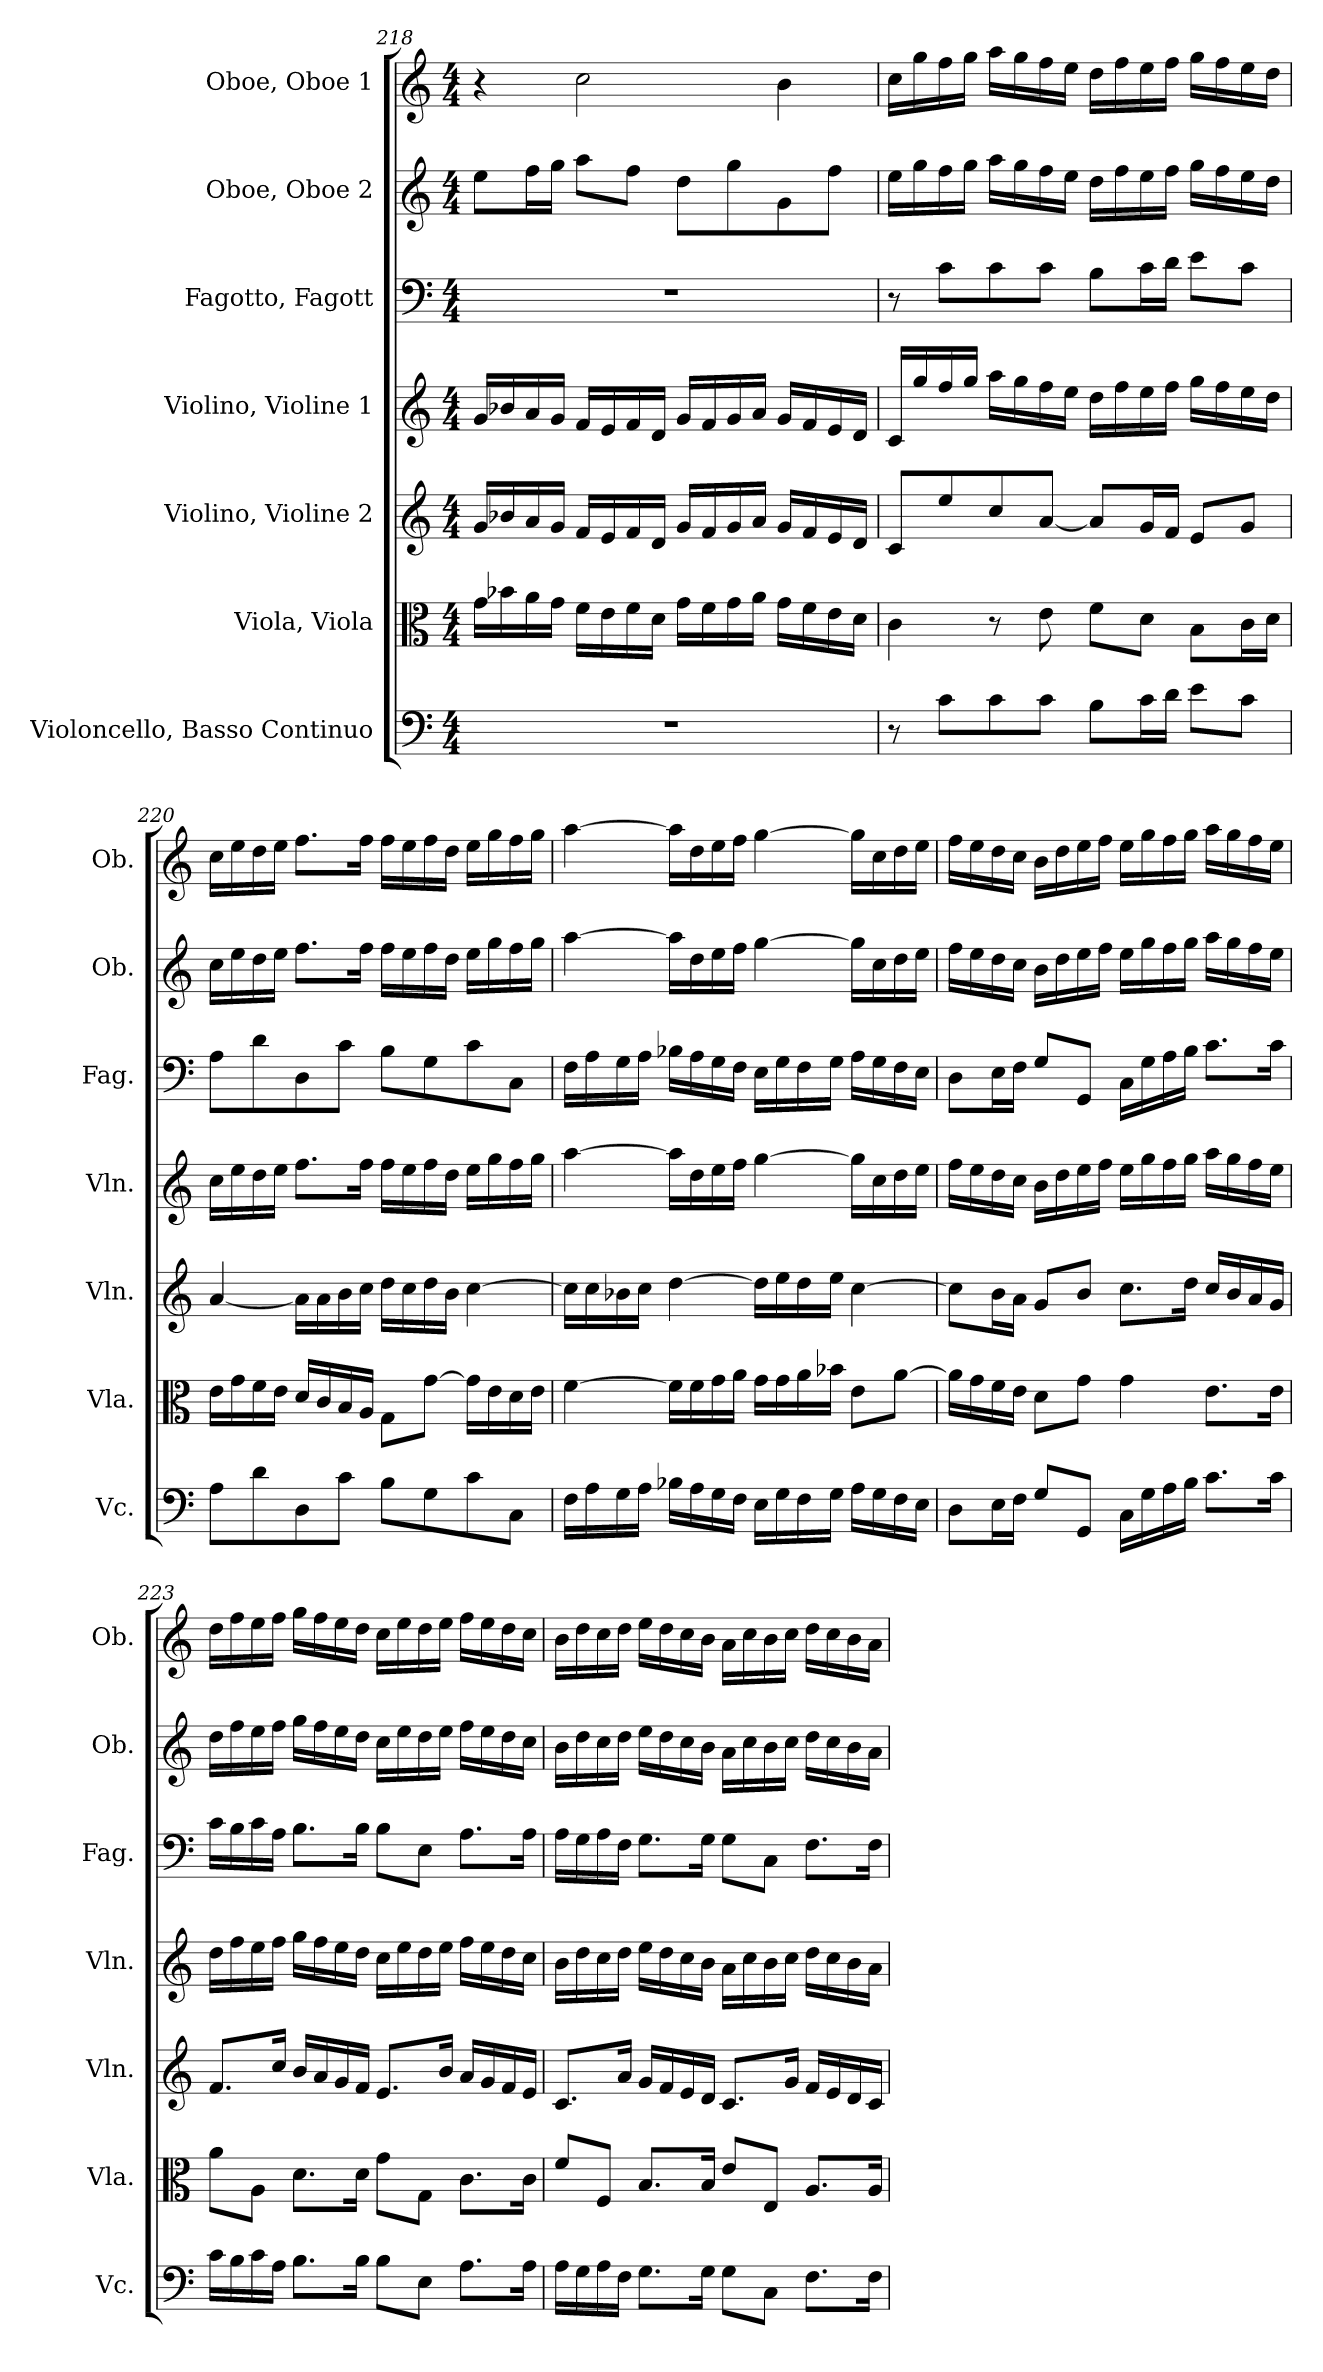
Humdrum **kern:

**kern	**kern	**kern	**kern	**kern	**kern	**kern
*part7	*part6	*part5	*part4	*part3	*part2	*part1
*staff7	*staff6	*staff5	*staff4	*staff3	*staff2	*staff1
*I"Violoncello, Basso Continuo	*I"Viola, Viola	*I"Violino, Violine 2	*I"Violino, Violine 1	*I"Fagotto, Fagott	*I"Oboe, Oboe 2	*I"Oboe, Oboe 1
*I'Vc.	*I'Vla.	*I'Vln.	*I'Vln.	*I'Fag.	*I'Ob.	*I'Ob.
*clefF4	*clefC3	*clefG2	*clefG2	*clefF4	*clefG2	*clefG2
*k[]	*k[]	*k[]	*k[]	*k[]	*k[]	*k[]
*M4/4	*M4/4	*M4/4	*M4/4	*M4/4	*M4/4	*M4/4
=218	=218	=218	=218	=218	=218	=218
1r	16g\LL	16g/LL	16g/LL	1r	8ee\L	4r
.	16b-X\	16b-X/	16b-X/	.	.	.
.	16a\	16a/	16a/	.	16ff\L	.
.	16g\JJ	16g/JJ	16g/JJ	.	16gg\JJ	.
.	16f\LL	16f/LL	16f/LL	.	8aa\L	2cc\
.	16e\	16e/	16e/	.	.	.
.	16f\	16f/	16f/	.	8ff\J	.
.	16d\JJ	16d/JJ	16d/JJ	.	.	.
.	16g\LL	16g/LL	16g/LL	.	8dd\L	.
.	16f\	16f/	16f/	.	.	.
.	16g\	16g/	16g/	.	8gg\	.
.	16a\JJ	16a/JJ	16a/JJ	.	.	.
.	16g\LL	16g/LL	16g/LL	.	8g\	4b\
.	16f\	16f/	16f/	.	.	.
.	16e\	16e/	16e/	.	8ff\J	.
.	16d\JJ	16d/JJ	16d/JJ	.	.	.
!!LO:PB:g=z
=219	=219	=219	=219	=219	=219	=219
8r	4c\	8c/L	16c/LL	8r	16ee\LL	16cc\LL
.	.	.	16gg/	.	16gg\	16gg\
8c\L	.	8ee/	16ff/	8c\L	16ff\	16ff\
.	.	.	16gg/JJ	.	16gg\JJ	16gg\JJ
8c\	8r	8cc/	16aa\LL	8c\	16aa\LL	16aa\LL
.	.	.	16gg\	.	16gg\	16gg\
8c\J	8e\	[8a/J	16ff\	8c\J	16ff\	16ff\
.	.	.	16ee\JJ	.	16ee\JJ	16ee\JJ
8B\L	8f\L	8a/L]	16dd\LL	8B\L	16dd\LL	16dd\LL
.	.	.	16ff\	.	16ff\	16ff\
16c\L	8d\J	16g/L	16ee\	16c\L	16ee\	16ee\
16d\JJ	.	16f/JJ	16ff\JJ	16d\JJ	16ff\JJ	16ff\JJ
8e\L	8B\L	8e/L	16gg\LL	8e\L	16gg\LL	16gg\LL
.	.	.	16ff\	.	16ff\	16ff\
8c\J	16c\L	8g/J	16ee\	8c\J	16ee\	16ee\
.	16d\JJ	.	16dd\JJ	.	16dd\JJ	16dd\JJ
=220	=220	=220	=220	=220	=220	=220
8A\L	16e\LL	[4a/	16cc\LL	8A\L	16cc\LL	16cc\LL
.	16g\	.	16ee\	.	16ee\	16ee\
8d\	16f\	.	16dd\	8d\	16dd\	16dd\
.	16e\JJ	.	16ee\JJ	.	16ee\JJ	16ee\JJ
8D\	16d/LL	16a\LL]	8.ff\L	8D\	8.ff\L	8.ff\L
.	16c/	16a\	.	.	.	.
8c\J	16B/	16b\	.	8c\J	.	.
.	16A/JJ	16cc\JJ	16ff\Jk	.	16ff\Jk	16ff\Jk
8B\L	8G\L	16dd\LL	16ff\LL	8B\L	16ff\LL	16ff\LL
.	.	16cc\	16ee\	.	16ee\	16ee\
8G\	[8g\J	16dd\	16ff\	8G\	16ff\	16ff\
.	.	16b\JJ	16dd\JJ	.	16dd\JJ	16dd\JJ
8c\	16g\LL]	[4cc\	16ee\LL	8c\	16ee\LL	16ee\LL
.	16e\	.	16gg\	.	16gg\	16gg\
8C\J	16d\	.	16ff\	8C\J	16ff\	16ff\
.	16e\JJ	.	16gg\JJ	.	16gg\JJ	16gg\JJ
!!LO:PB:g=z
=221	=221	=221	=221	=221	=221	=221
16F\LL	[4f\	16cc\LL]	[4aa\	16F\LL	[4aa\	[4aa\
16A\	.	16cc\	.	16A\	.	.
16G\	.	16b-X\	.	16G\	.	.
16A\JJ	.	16cc\JJ	.	16A\JJ	.	.
16B-X\LL	16f\LL]	[4dd\	16aa\LL]	16B-X\LL	16aa\LL]	16aa\LL]
16A\	16f\	.	16dd\	16A\	16dd\	16dd\
16G\	16g\	.	16ee\	16G\	16ee\	16ee\
16F\JJ	16a\JJ	.	16ff\JJ	16F\JJ	16ff\JJ	16ff\JJ
16E\LL	16g\LL	16dd\LL]	[4gg\	16E\LL	[4gg\	[4gg\
16G\	16g\	16ee\	.	16G\	.	.
16F\	16a\	16dd\	.	16F\	.	.
16G\JJ	16b-X\JJ	16ee\JJ	.	16G\JJ	.	.
16A\LL	8e\L	[4cc\	16gg\LL]	16A\LL	16gg\LL]	16gg\LL]
16G\	.	.	16cc\	16G\	16cc\	16cc\
16F\	[8a\J	.	16dd\	16F\	16dd\	16dd\
16E\JJ	.	.	16ee\JJ	16E\JJ	16ee\JJ	16ee\JJ
=222	=222	=222	=222	=222	=222	=222
8D\L	16a\LL]	8cc\L]	16ff\LL	8D\L	16ff\LL	16ff\LL
.	16g\	.	16ee\	.	16ee\	16ee\
16E\L	16f\	16b\L	16dd\	16E\L	16dd\	16dd\
16F\JJ	16e\JJ	16a\JJ	16cc\JJ	16F\JJ	16cc\JJ	16cc\JJ
8G/L	8d\L	8g/L	16b\LL	8G/L	16b\LL	16b\LL
.	.	.	16dd\	.	16dd\	16dd\
8GG/J	8g\J	8b/J	16ee\	8GG/J	16ee\	16ee\
.	.	.	16ff\JJ	.	16ff\JJ	16ff\JJ
16C\LL	4g\	8.cc\L	16ee\LL	16C\LL	16ee\LL	16ee\LL
16G\	.	.	16gg\	16G\	16gg\	16gg\
16A\	.	.	16ff\	16A\	16ff\	16ff\
16B\JJ	.	16dd\Jk	16gg\JJ	16B\JJ	16gg\JJ	16gg\JJ
8.c\L	8.e\L	16cc/LL	16aa\LL	8.c\L	16aa\LL	16aa\LL
.	.	16b/	16gg\	.	16gg\	16gg\
.	.	16a/	16ff\	.	16ff\	16ff\
16c\Jk	16e\Jk	16g/JJ	16ee\JJ	16c\Jk	16ee\JJ	16ee\JJ
!!LO:PB:g=z
=223	=223	=223	=223	=223	=223	=223
16c\LL	8a\L	8.f/L	16dd\LL	16c\LL	16dd\LL	16dd\LL
16B\	.	.	16ff\	16B\	16ff\	16ff\
16c\	8A\J	.	16ee\	16c\	16ee\	16ee\
16A\JJ	.	16cc/Jk	16ff\JJ	16A\JJ	16ff\JJ	16ff\JJ
8.B\L	8.d\L	16b/LL	16gg\LL	8.B\L	16gg\LL	16gg\LL
.	.	16a/	16ff\	.	16ff\	16ff\
.	.	16g/	16ee\	.	16ee\	16ee\
16B\Jk	16d\Jk	16f/JJ	16dd\JJ	16B\Jk	16dd\JJ	16dd\JJ
8B\L	8g\L	8.e/L	16cc\LL	8B\L	16cc\LL	16cc\LL
.	.	.	16ee\	.	16ee\	16ee\
8E\J	8G\J	.	16dd\	8E\J	16dd\	16dd\
.	.	16b/Jk	16ee\JJ	.	16ee\JJ	16ee\JJ
8.A\L	8.c\L	16a/LL	16ff\LL	8.A\L	16ff\LL	16ff\LL
.	.	16g/	16ee\	.	16ee\	16ee\
.	.	16f/	16dd\	.	16dd\	16dd\
16A\Jk	16c\Jk	16e/JJ	16cc\JJ	16A\Jk	16cc\JJ	16cc\JJ
=224	=224	=224	=224	=224	=224	=224
16A\LL	8f/L	8.c/L	16b\LL	16A\LL	16b\LL	16b\LL
16G\	.	.	16dd\	16G\	16dd\	16dd\
16A\	8F/J	.	16cc\	16A\	16cc\	16cc\
16F\JJ	.	16a/Jk	16dd\JJ	16F\JJ	16dd\JJ	16dd\JJ
8.G\L	8.B/L	16g/LL	16ee\LL	8.G\L	16ee\LL	16ee\LL
.	.	16f/	16dd\	.	16dd\	16dd\
.	.	16e/	16cc\	.	16cc\	16cc\
16G\Jk	16B/Jk	16d/JJ	16b\JJ	16G\Jk	16b\JJ	16b\JJ
8G\L	8e/L	8.c/L	16a\LL	8G\L	16a\LL	16a\LL
.	.	.	16cc\	.	16cc\	16cc\
8C\J	8E/J	.	16b\	8C\J	16b\	16b\
.	.	16g/Jk	16cc\JJ	.	16cc\JJ	16cc\JJ
8.F\L	8.A/L	16f/LL	16dd\LL	8.F\L	16dd\LL	16dd\LL
.	.	16e/	16cc\	.	16cc\	16cc\
.	.	16d/	16b\	.	16b\	16b\
16F\Jk	16A/Jk	16c/JJ	16a\JJ	16F\Jk	16a\JJ	16a\JJ
=	=	=	=	=	=	=
*-	*-	*-	*-	*-	*-	*-
